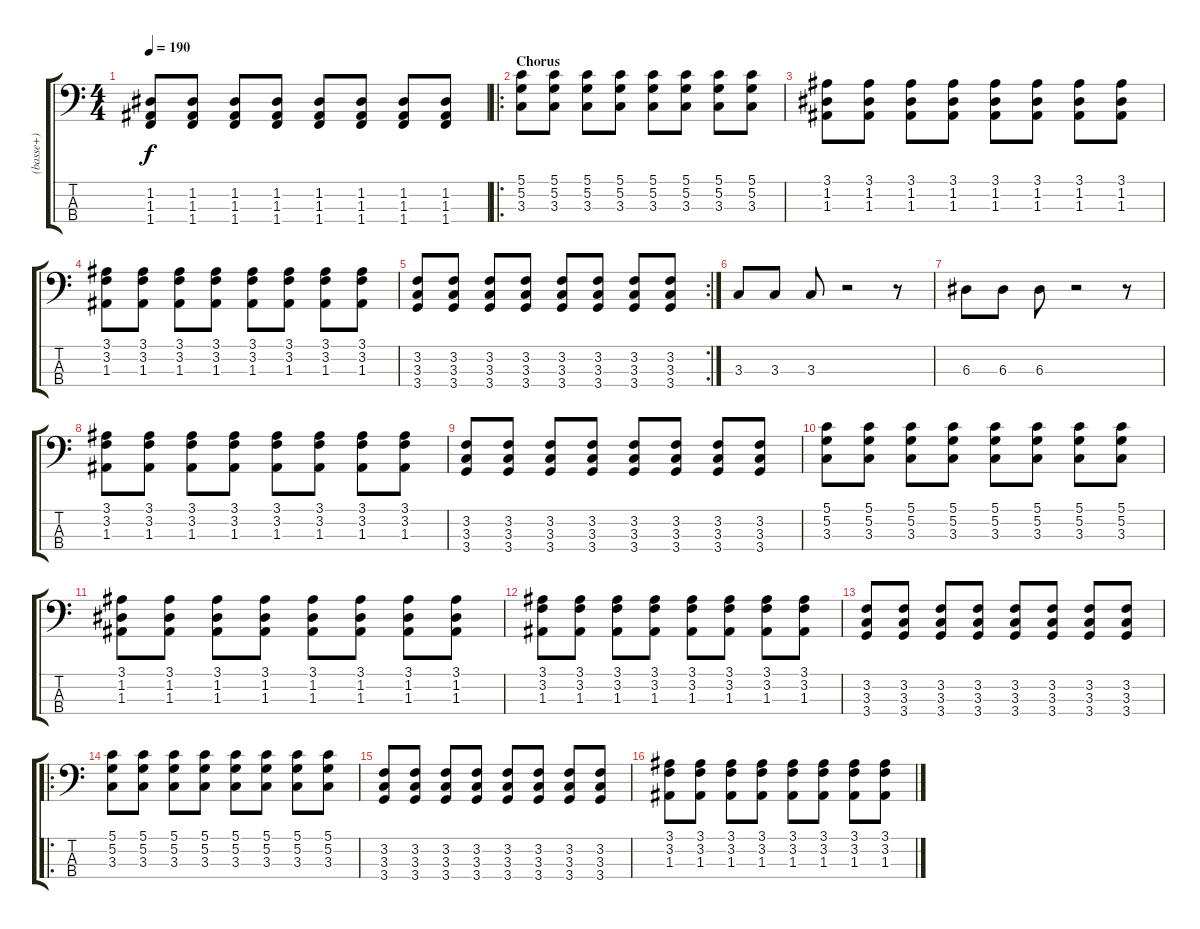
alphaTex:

\track ("(basse+)" "(basse+)") {instrument electricbasspick}
\staff {score tabs}
\tuning (G2 D2 A1 E1) {hide}
\ts (4 4)
\tempo 190
\clef f4
\ks c
(1.2 1.3 1.4).8{dy f} (1.2 1.3 1.4).8 (1.2 1.3 1.4).8 (1.2 1.3 1.4).8 (1.2 1.3 1.4).8 (1.2 1.3 1.4).8 (1.2 1.3 1.4).8 (1.2 1.3 1.4).8 |
\ro
\section ("" "Chorus")
(5.1 5.2 3.3).8 (5.1 5.2 3.3).8 (5.1 5.2 3.3).8 (5.1 5.2 3.3).8 (5.1 5.2 3.3).8 (5.1 5.2 3.3).8 (5.1 5.2 3.3).8 (5.1 5.2 3.3).8 |
(3.1 1.2 1.3).8 (3.1 1.2 1.3).8 (3.1 1.2 1.3).8 (3.1 1.2 1.3).8 (3.1 1.2 1.3).8 (3.1 1.2 1.3).8 (3.1 1.2 1.3).8 (3.1 1.2 1.3).8 |
(3.1 3.2 1.3).8 (3.1 3.2 1.3).8 (3.1 3.2 1.3).8 (3.1 3.2 1.3).8 (3.1 3.2 1.3).8 (3.1 3.2 1.3).8 (3.1 3.2 1.3).8 (3.1 3.2 1.3).8 |
\rc 2
(3.2 3.3 3.4).8 (3.2 3.3 3.4).8 (3.2 3.3 3.4).8 (3.2 3.3 3.4).8 (3.2 3.3 3.4).8 (3.2 3.3 3.4).8 (3.2 3.3 3.4).8 (3.2 3.3 3.4).8 |
3.3.8 3.3.8 3.3.8 r.2 r.8 |
6.3.8 6.3.8 6.3.8 r.2 r.8 |
(3.1 3.2 1.3).8 (3.1 3.2 1.3).8 (3.1 3.2 1.3).8 (3.1 3.2 1.3).8 (3.1 3.2 1.3).8 (3.1 3.2 1.3).8 (3.1 3.2 1.3).8 (3.1 3.2 1.3).8 |
(3.2 3.3 3.4).8 (3.2 3.3 3.4).8 (3.2 3.3 3.4).8 (3.2 3.3 3.4).8 (3.2 3.3 3.4).8 (3.2 3.3 3.4).8 (3.2 3.3 3.4).8 (3.2 3.3 3.4).8 |
(5.1 5.2 3.3).8 (5.1 5.2 3.3).8 (5.1 5.2 3.3).8 (5.1 5.2 3.3).8 (5.1 5.2 3.3).8 (5.1 5.2 3.3).8 (5.1 5.2 3.3).8 (5.1 5.2 3.3).8 |
(3.1 1.2 1.3).8 (3.1 1.2 1.3).8 (3.1 1.2 1.3).8 (3.1 1.2 1.3).8 (3.1 1.2 1.3).8 (3.1 1.2 1.3).8 (3.1 1.2 1.3).8 (3.1 1.2 1.3).8 |
(3.1 3.2 1.3).8 (3.1 3.2 1.3).8 (3.1 3.2 1.3).8 (3.1 3.2 1.3).8 (3.1 3.2 1.3).8 (3.1 3.2 1.3).8 (3.1 3.2 1.3).8 (3.1 3.2 1.3).8 |
(3.2 3.3 3.4).8 (3.2 3.3 3.4).8 (3.2 3.3 3.4).8 (3.2 3.3 3.4).8 (3.2 3.3 3.4).8 (3.2 3.3 3.4).8 (3.2 3.3 3.4).8 (3.2 3.3 3.4).8 |
\ro
(5.1 5.2 3.3).8 (5.1 5.2 3.3).8 (5.1 5.2 3.3).8 (5.1 5.2 3.3).8 (5.1 5.2 3.3).8 (5.1 5.2 3.3).8 (5.1 5.2 3.3).8 (5.1 5.2 3.3).8 |
(3.2 3.3 3.4).8 (3.2 3.3 3.4).8 (3.2 3.3 3.4).8 (3.2 3.3 3.4).8 (3.2 3.3 3.4).8 (3.2 3.3 3.4).8 (3.2 3.3 3.4).8 (3.2 3.3 3.4).8 |
(3.1 3.2 1.3).8 (3.1 3.2 1.3).8 (3.1 3.2 1.3).8 (3.1 3.2 1.3).8 (3.1 3.2 1.3).8 (3.1 3.2 1.3).8 (3.1 3.2 1.3).8 (3.1 3.2 1.3).8
